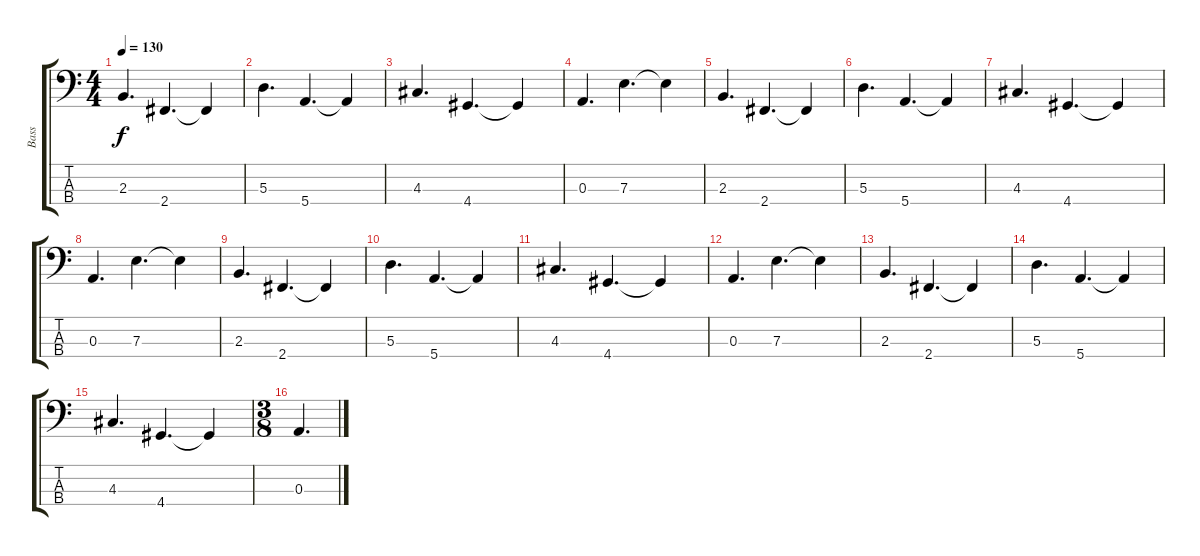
\track ("Bass" "Bass") {instrument electricbassfinger}
\staff {score tabs}
\tuning (G2 D2 A1 E1) {hide}
\ts (4 4)
\tempo 130
\clef f4
\ks c
2.3.4{d dy f} 2.4.4{d} 2.4{t}.4 |
5.3.4{d} 5.4.4{d} 5.4{t}.4 |
4.3.4{d} 4.4.4{d} 4.4{t}.4 |
0.3.4{d} 7.3.4{d} 7.3{t}.4 |
2.3.4{d} 2.4.4{d} 2.4{t}.4 |
5.3.4{d} 5.4.4{d} 5.4{t}.4 |
4.3.4{d} 4.4.4{d} 4.4{t}.4 |
0.3.4{d} 7.3.4{d} 7.3{t}.4 |
2.3.4{d} 2.4.4{d} 2.4{t}.4 |
5.3.4{d} 5.4.4{d} 5.4{t}.4 |
4.3.4{d} 4.4.4{d} 4.4{t}.4 |
0.3.4{d} 7.3.4{d} 7.3{t}.4 |
2.3.4{d} 2.4.4{d} 2.4{t}.4 |
5.3.4{d} 5.4.4{d} 5.4{t}.4 |
4.3.4{d} 4.4.4{d} 4.4{t}.4 |
\ts (3 8)
0.3.4{d}
